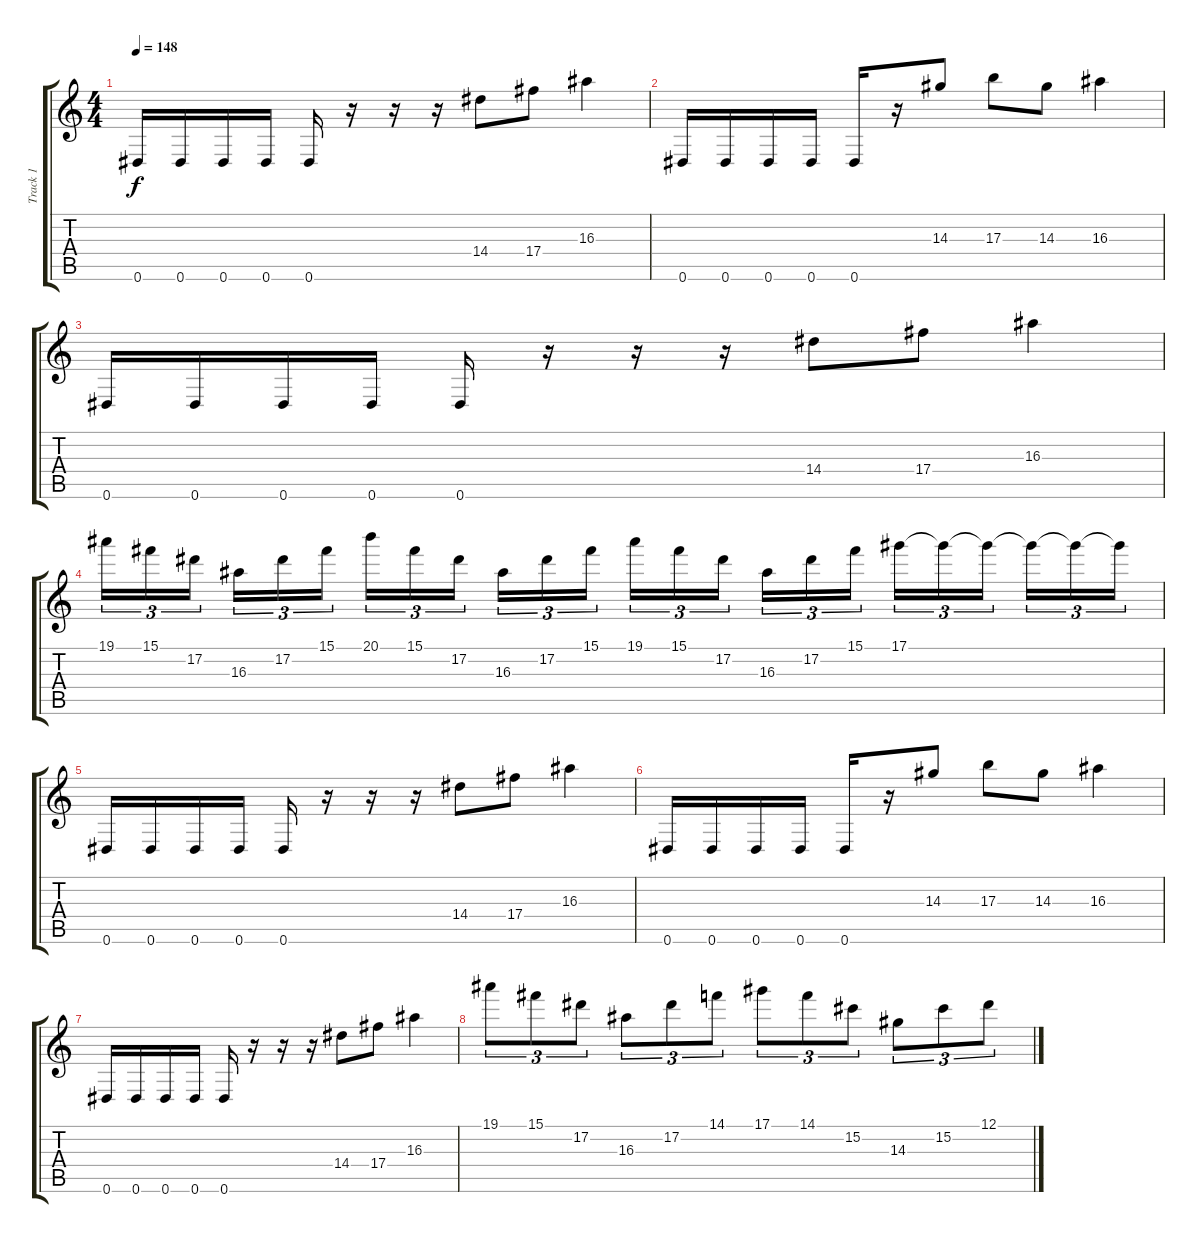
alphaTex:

\track ("Track 1" "Track 1") {instrument overdrivenguitar}
\staff {score tabs}
\tuning (Eb4 Bb3 Gb3 Db3 Ab2 Eb2) {hide}
\ts (4 4)
\tempo 148
\clef g2
\ks c
0.6.16{dy f} 0.6.16 0.6.16 0.6.16 0.6.16 r.16 r.16 r.16 14.4.8 17.4.8 16.3.4 |
0.6.16 0.6.16 0.6.16 0.6.16 0.6.16 r.16 14.3.8 17.3.8 14.3.8 16.3.4 |
0.6.16 0.6.16 0.6.16 0.6.16 0.6.16 r.16 r.16 r.16 14.4.8 17.4.8 16.3.4 |
19.1.16{tu (3 2)} 15.1.16{tu (3 2)} 17.2.16{tu (3 2) beam splitsecondary} 16.3.16{tu (3 2)} 17.2.16{tu (3 2)} 15.1.16{tu (3 2)} 20.1.16{tu (3 2)} 15.1.16{tu (3 2)} 17.2.16{tu (3 2) beam splitsecondary} 16.3.16{tu (3 2)} 17.2.16{tu (3 2)} 15.1.16{tu (3 2)} 19.1.16{tu (3 2)} 15.1.16{tu (3 2)} 17.2.16{tu (3 2) beam splitsecondary} 16.3.16{tu (3 2)} 17.2.16{tu (3 2)} 15.1.16{tu (3 2)} 17.1.16{tu (3 2)} 17.1{t}.16{tu (3 2)} 17.1{t}.16{tu (3 2) beam splitsecondary} 17.1{t}.16{tu (3 2)} 17.1{t}.16{tu (3 2)} 17.1{t}.16{tu (3 2)} |
0.6.16 0.6.16 0.6.16 0.6.16 0.6.16 r.16 r.16 r.16 14.4.8 17.4.8 16.3.4 |
0.6.16 0.6.16 0.6.16 0.6.16 0.6.16 r.16 14.3.8 17.3.8 14.3.8 16.3.4 |
0.6.16 0.6.16 0.6.16 0.6.16 0.6.16 r.16 r.16 r.16 14.4.8 17.4.8 16.3.4 |
19.1.8{tu (3 2)} 15.1.8{tu (3 2)} 17.2.8{tu (3 2)} 16.3.8{tu (3 2)} 17.2.8{tu (3 2)} 14.1.8{tu (3 2)} 17.1.8{tu (3 2)} 14.1.8{tu (3 2)} 15.2.8{tu (3 2)} 14.3.8{tu (3 2)} 15.2.8{tu (3 2)} 12.1.8{tu (3 2)}
